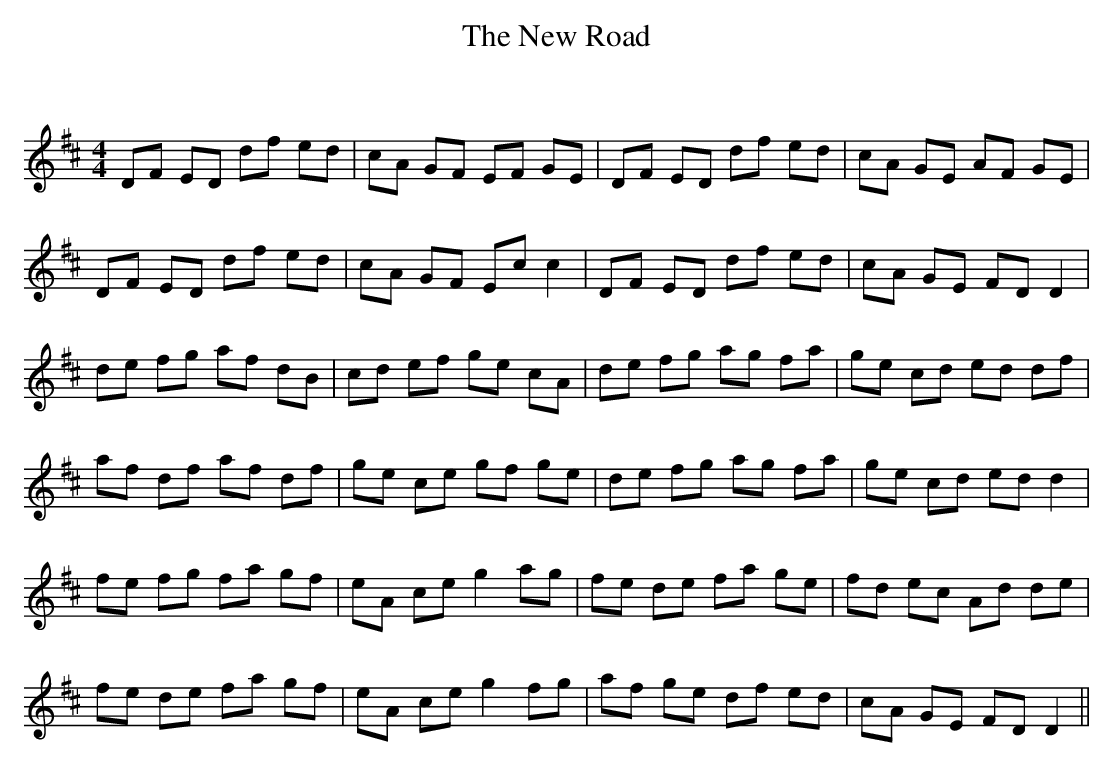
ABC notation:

X:1
T: The New Road
C:
Q: 232
K:D
M:4/4
L:1/8
DF ED df ed|cA GF EF GE|DF ED df ed|cA GE AF GE|
DF ED df ed|cA GF Ec c2|DF ED df ed|cA GE FD D2|
de fg af dB|cd ef ge cA|de fg ag fa|ge cd ed df|
af df af df|ge ce gf ge|de fg ag fa|ge cd ed d2|
fe fg fa gf|eA ce g2 ag|fe de fa ge|fd ec Ad de|
fe de fa gf|eA ce g2 fg|af ge df ed|cA GE FD D2||
